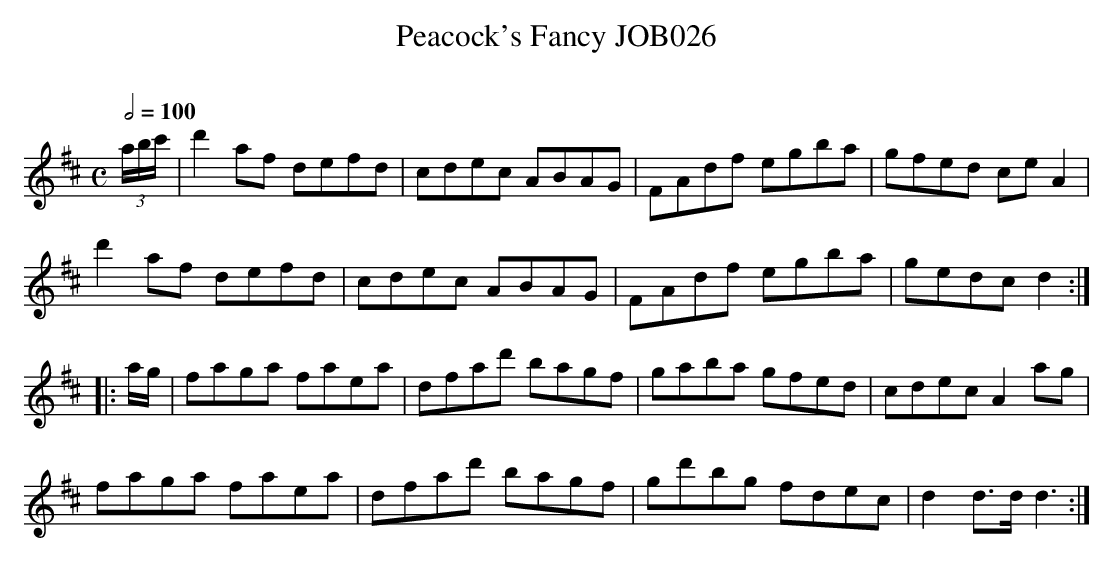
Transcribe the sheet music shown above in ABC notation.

X:1
T:Peacock's Fancy JOB026
M:C
L:1/8
O:
Q:1/2=100
K:D
(3a/b/c'/|d'2 af defd|cdec ABAG|FAdf egba|gfed ceA2|
d'2 af defd|cdec ABAG|FAdf egba|gedc d2:|
|:a/g/|faga faea|dfad' bagf|gaba gfed|cdec A2ag|
faga faea|dfad' bagf|gd'bg fdec|d2 d3/2d/ d3:|
